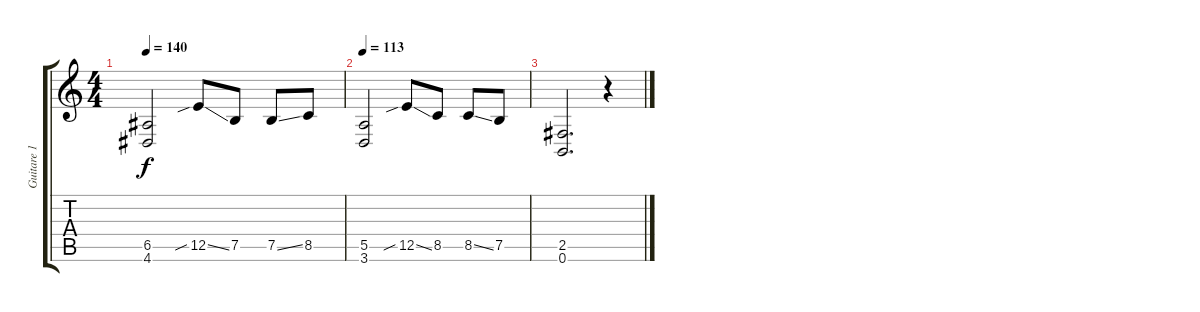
\track ("Guitare 1" "Guitare 1") {instrument distortionguitar}
\staff {score tabs}
\tuning (B3 Gb3 D3 A2 E2 B1) {hide}
\ts (4 4)
\tempo 140
\clef g2
\ks c
(6.5 4.6).2{dy f} 12.5{sib ss}.8 7.5.8 7.5{ss}.8 8.5.8 |
\tempo 113
(5.5 3.6).2 12.5{sib ss}.8 8.5.8 8.5{ss}.8 7.5.8 |
(2.5 0.6).2{d} r.4
